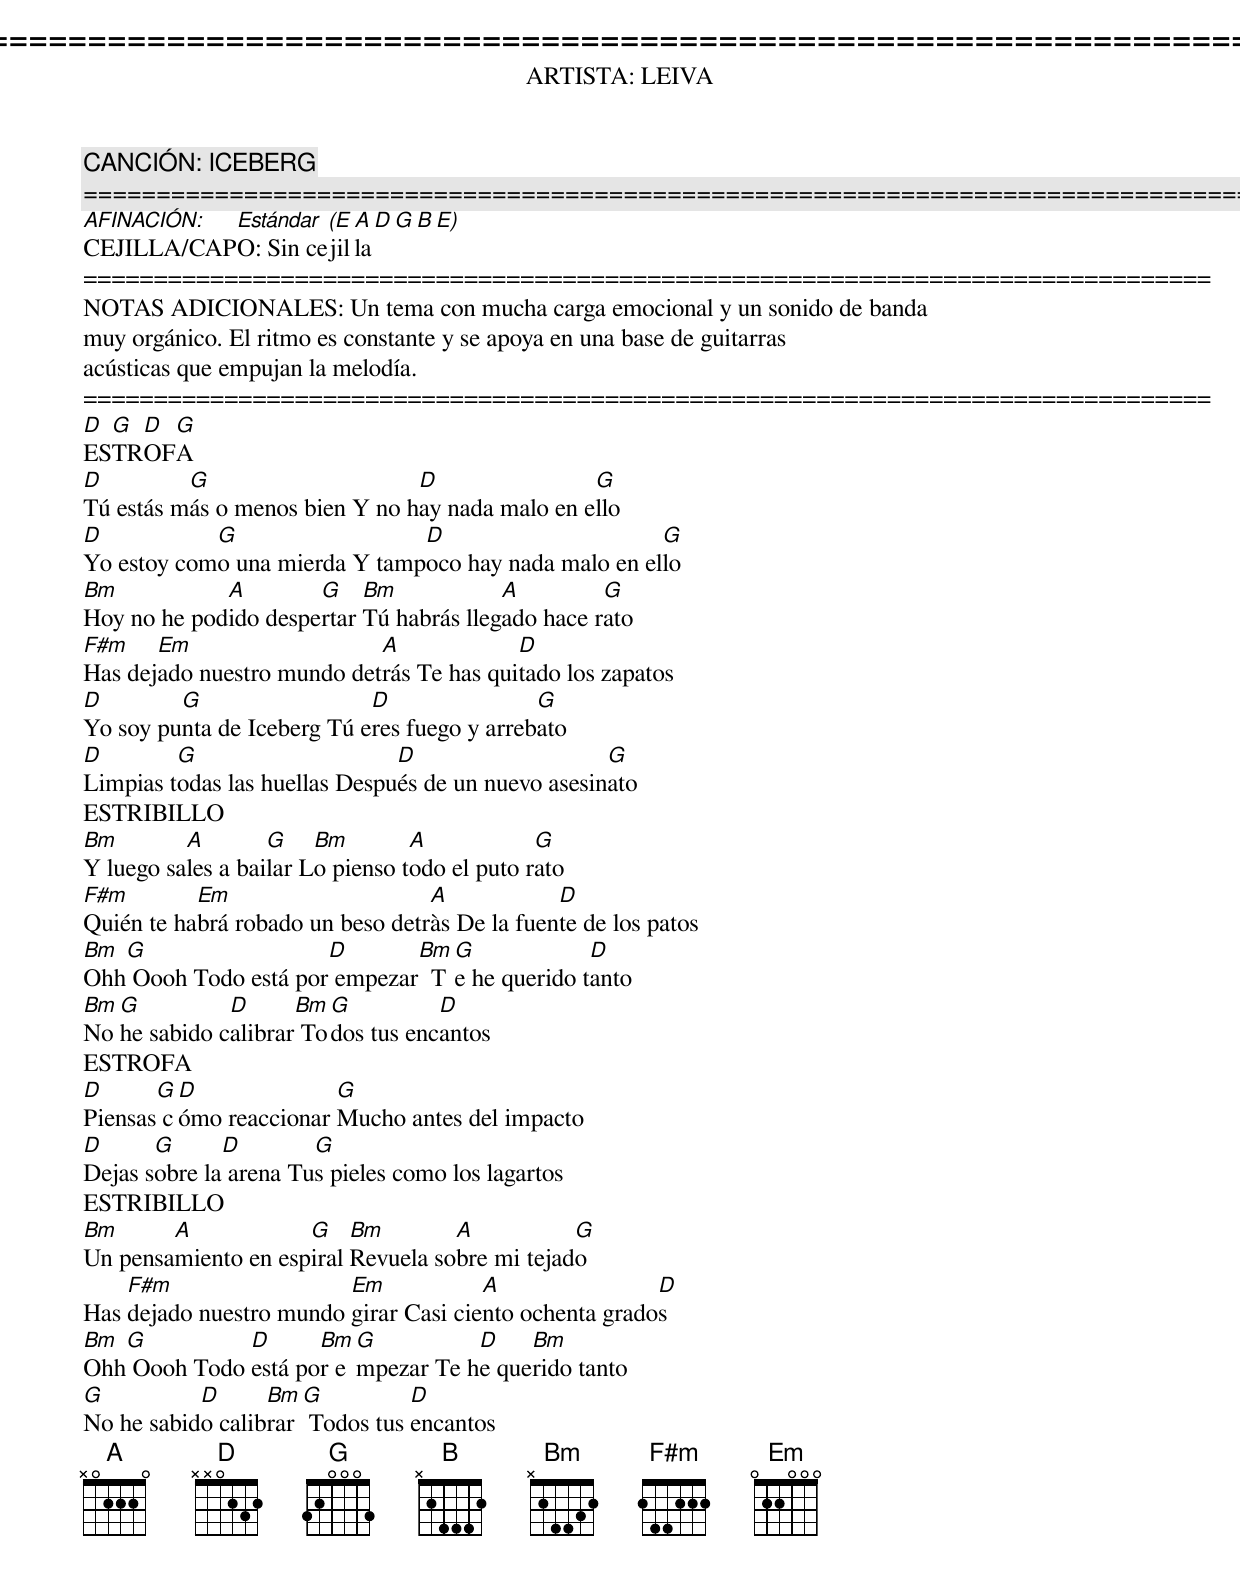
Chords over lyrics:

================================================================================
ARTISTA: LEIVA
CANCIÓN: ICEBERG
================================================================================
AFINACIÓN: Estándar (E A D G B E)
CEJILLA/CAPO: Sin cejilla
================================================================================
NOTAS ADICIONALES: Un tema con mucha carga emocional y un sonido de banda
muy orgánico. El ritmo es constante y se apoya en una base de guitarras
acústicas que empujan la melodía.
================================================================================
D G D G
ESTROFA
D         G                     D                G
Tú estás más o menos bien Y no hay nada malo en ello
D           G                  D                      G
Yo estoy como una mierda Y tampoco hay nada malo en ello
Bm           A        G    Bm            A         G
Hoy no he podido despertar Tú habrás llegado hace rato
F#m    Em                   A             D
Has dejado nuestro mundo detrás Te has quitado los zapatos
D        G                  D                G
Yo soy punta de Iceberg Tú eres fuego y arrebato
D        G                     D                    G
Limpias todas las huellas Después de un nuevo asesinato
ESTRIBILLO
Bm        A        G    Bm        A            G
Y luego sales a bailar Lo pienso todo el puto rato
F#m        Em                     A            D
Quién te habrá robado un beso detràs De la fuente de los patos
Bm G                  D       Bm G             D
Ohh Oooh Todo está por empezar  Te he querido tanto
Bm G          D      Bm G          D
No he sabido calibrar Todos tus encantos
ESTROFA
D      G D              G
Piensas cómo reaccionar Mucho antes del impacto
D      G      D        G
Dejas sobre la arena Tus pieles como los lagartos
ESTRIBILLO
Bm      A            G    Bm        A           G
Un pensamiento en espiral Revuela sobre mi tejado
    F#m                  Em            A                D
Has dejado nuestro mundo girar Casi ciento ochenta grados
Bm G          D      Bm G          D    Bm
Ohh Oooh Todo está por empezar Te he querido tanto
G          D      Bm G          D
No he sabido calibrar Todos tus encantos
